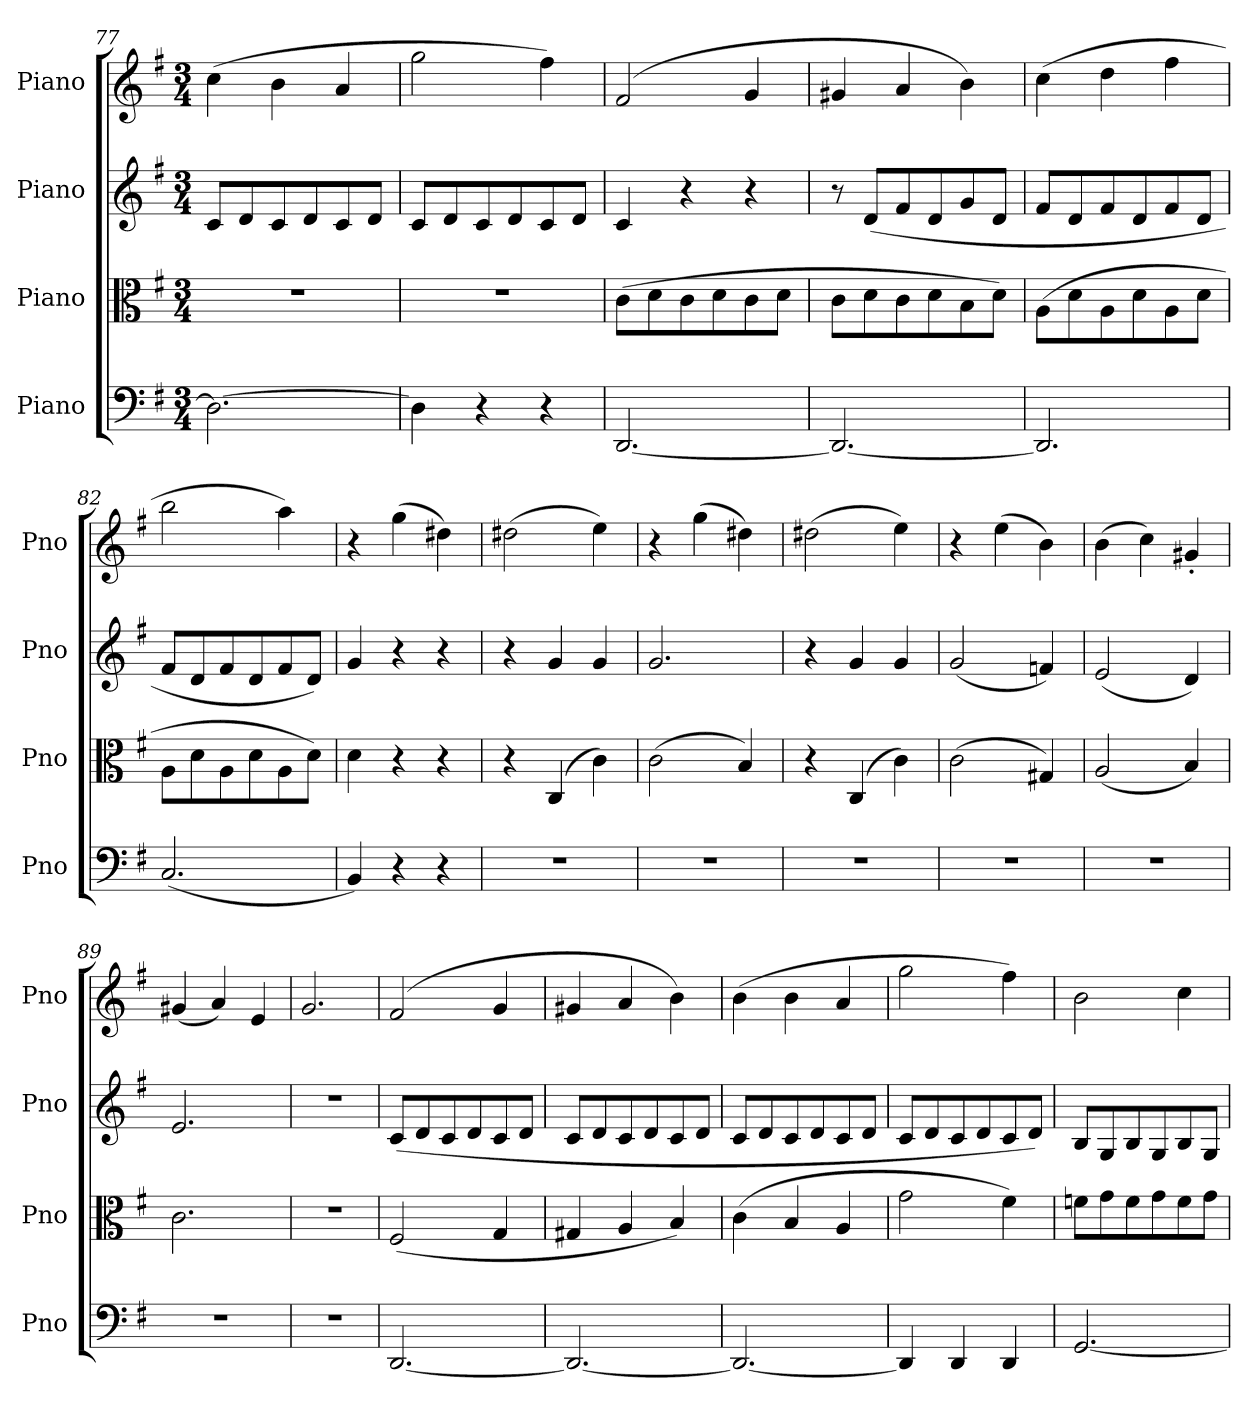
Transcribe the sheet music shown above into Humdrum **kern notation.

**kern	**kern	**kern	**kern
*part4	*part3	*part2	*part1
*staff4	*staff3	*staff2	*staff1
*I"Piano	*I"Piano	*I"Piano	*I"Piano
*I'Pno	*I'Pno	*I'Pno	*I'Pno
*clefF4	*clefC3	*clefG2	*clefG2
*k[f#]	*k[f#]	*k[f#]	*k[f#]
*M3/4	*M3/4	*M3/4	*M3/4
=77	=77	=77	=77
2.D\_	2.r	8c/L	(4cc\
.	.	8d/	.
.	.	8c/	4b\
.	.	8d/	.
.	.	8c/	4a/
.	.	8d/J	.
=78	=78	=78	=78
4D\]	2.r	8c/L	2gg\
.	.	8d/	.
4r	.	8c/	.
.	.	8d/	.
4r	.	8c/	4ff#\)
.	.	8d/J	.
=79	=79	=79	=79
[2.DD/	(8c\L	4c/	(2f#/
.	8d\	.	.
.	8c\	4r	.
.	8d\	.	.
.	8c\	4r	4g/
.	8d\J	.	.
=80	=80	=80	=80
2.DD/_	8c\L	8r	4g#X/
.	8d\	(8d/L	.
.	8c\	8f#/	4a/
.	8d\	8d/	.
.	8B\	8g/	4b\)
.	8d\J)	8d/J	.
=81	=81	=81	=81
2.DD/]	(8A\L	8f#/L	(>4cc\
.	8d\	8d/	.
.	8A\	8f#/	4dd\
.	8d\	8d/	.
.	8A\	8f#/	4ff#\
.	8d\J	8d/J	.
=82	=82	=82	=82
(2.C/	8A\L	8f#/L	2bb\
.	8d\	8d/	.
.	8A\	8f#/	.
.	8d\	8d/	.
.	8A\	8f#/	4aa\)
.	8d\J)	8d/J)	.
=83	=83	=83	=83
4BB/)	4d\	4g/	4r
4r	4r	4r	(4gg\
4r	4r	4r	4dd#X\)
!!LO:PB:g=z
=84	=84	=84	=84
2.r	4r	4r	(2dd#X\
.	(4C/	4g/	.
.	4c\)	4g/	4ee\)
=85	=85	=85	=85
2.r	(2c\	2.g/	4r
.	.	.	(4gg\
.	4B/)	.	4dd#X\)
=86	=86	=86	=86
2.r	4r	4r	(2dd#X\
.	(4C/	4g/	.
.	4c\)	4g/	4ee\)
=87	=87	=87	=87
2.r	(2c\	(2g/	4r
.	.	.	(4ee\
.	4G#X/)	4fn/)	4b\)
=88	=88	=88	=88
2.r	(2A/	(2e/	(4b\
.	.	.	4cc\)
.	4B/)	4d/)	4g#X'/
=89	=89	=89	=89
2.r	2.c\	2.e/	(4g#X/
.	.	.	4a/)
.	.	.	4e/
=90	=90	=90	=90
2.r	2.r	2.r	2.g/
=91	=91	=91	=91
[2.DD/	(2F#/	(8c/L	(2f#/
.	.	8d/	.
.	.	8c/	.
.	.	8d/	.
.	4G/	8c/	4g/
.	.	8d/J	.
=92	=92	=92	=92
2.DD/_	4G#X/	8c/L	4g#X/
.	.	8d/	.
.	4A/	8c/	4a/
.	.	8d/	.
.	4B/)	8c/	4b\)
.	.	8d/J	.
=93	=93	=93	=93
2.DD/_	(4c\	8c/L	(4b\
.	.	8d/	.
.	4B/	8c/	4b\
.	.	8d/	.
.	4A/	8c/	4a/
.	.	8d/J	.
=94	=94	=94	=94
4DD/]	2g\	8c/L	2gg\
.	.	8d/	.
4DD/	.	8c/	.
.	.	8d/	.
4DD/	4f#\)	8c/	4ff#\)
.	.	8d/J)	.
=95	=95	=95	=95
[2.GG/	8fn\L	8B/L	2b\
.	8g\	8G/	.
.	8f\	8B/	.
.	8g\	8G/	.
.	8f\	8B/	4cc\
.	8g\J	8G/J	.
=	=	=	=
*-	*-	*-	*-
